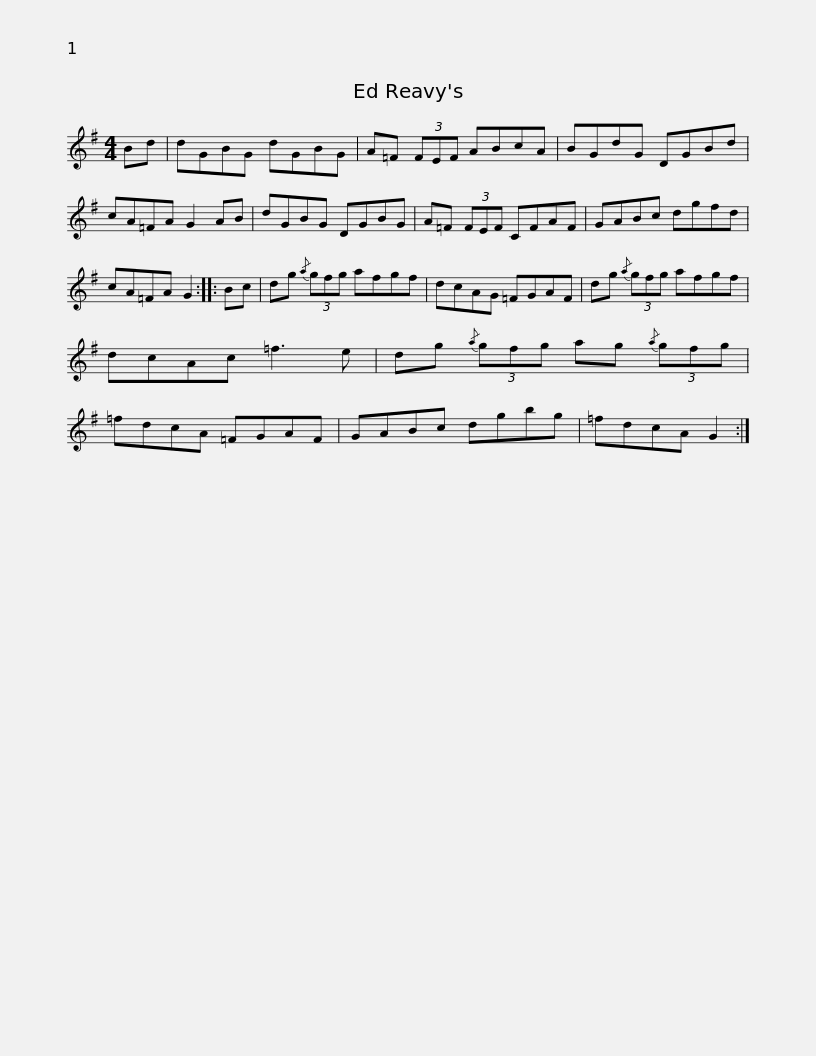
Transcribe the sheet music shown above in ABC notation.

X:1
L:1/8
M:4/4
I:linebreak $
K:G
V:1 treble
V:1
 Bd | dGBG dGBG | A=F (3FEF ABcA | BGdG DGBd | cA=FA G2 AB | %5
 dGBG DGBG |$ A=F (3FEF CFAF | GABc dgfd | cA=FA G2 :: Bc | %10
 dg{/a} (3gfg afgf | dcAG =FGAF |$ dg{/a} (3gfg afgf | dcAc =f3 e | dg{/a} (3gfg ag{/a} (3gfg | %15
 =fdcA =FGAF |$ GABc dgbg | =fdcA G2 :| %18
